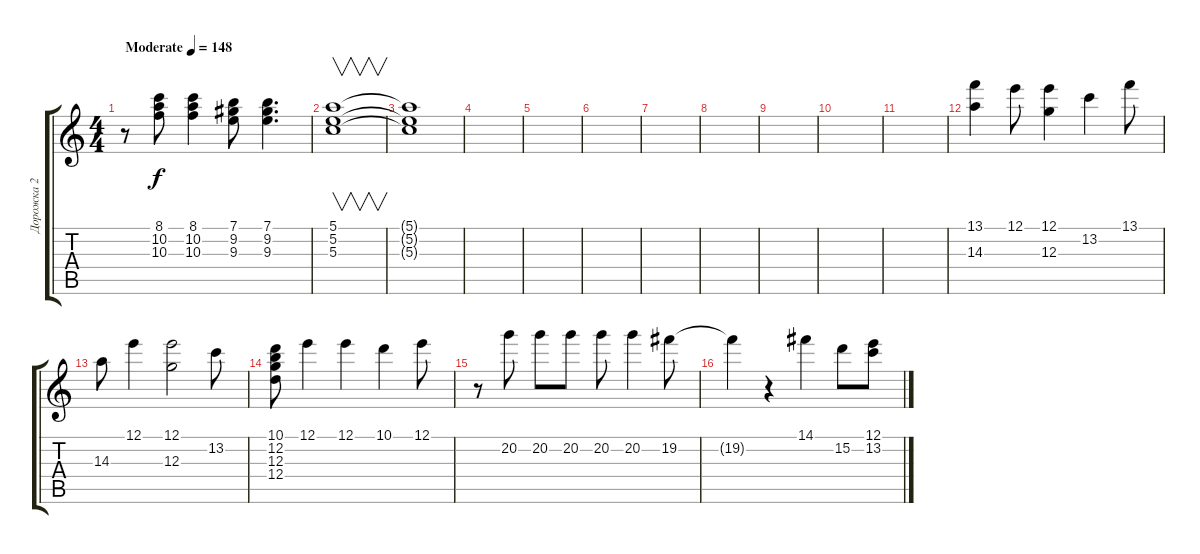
\track ("Дорожка 2" "Дорожка 2") {instrument overdrivenguitar}
\staff {score tabs}
\tuning (E4 B3 G3 D3 A2 D2) {hide}
\ts (4 4)
\tempo (148 "Moderate")
\clef g2
\ks c
r.8{dy f instrument overdrivenguitar} (8.1 10.2 10.3).8 (8.1 10.2 10.3).4 (7.1 9.2 9.3).8 (7.1 9.2 9.3).4{d} |
(5.1 5.2 5.3).1{v} |
(5.1{t} 5.2{t} 5.3{t}).1 |
|
|
|
|
|
|
|
|
(13.1 14.3).4 12.1.8 (12.1 12.3).4 13.2.4 13.1.8 |
14.3.8 12.1.4 (12.1 12.3).2 13.2.8 |
(10.1 12.2 12.3 12.4).8 12.1.4 12.1.4 10.1.4 12.1.8 |
r.8 20.2.8 20.2.8 20.2.8 20.2.8 20.2.4 19.2.8 |
19.2{t}.4 r.4 14.1.4 15.2.8 (12.1 13.2).8
